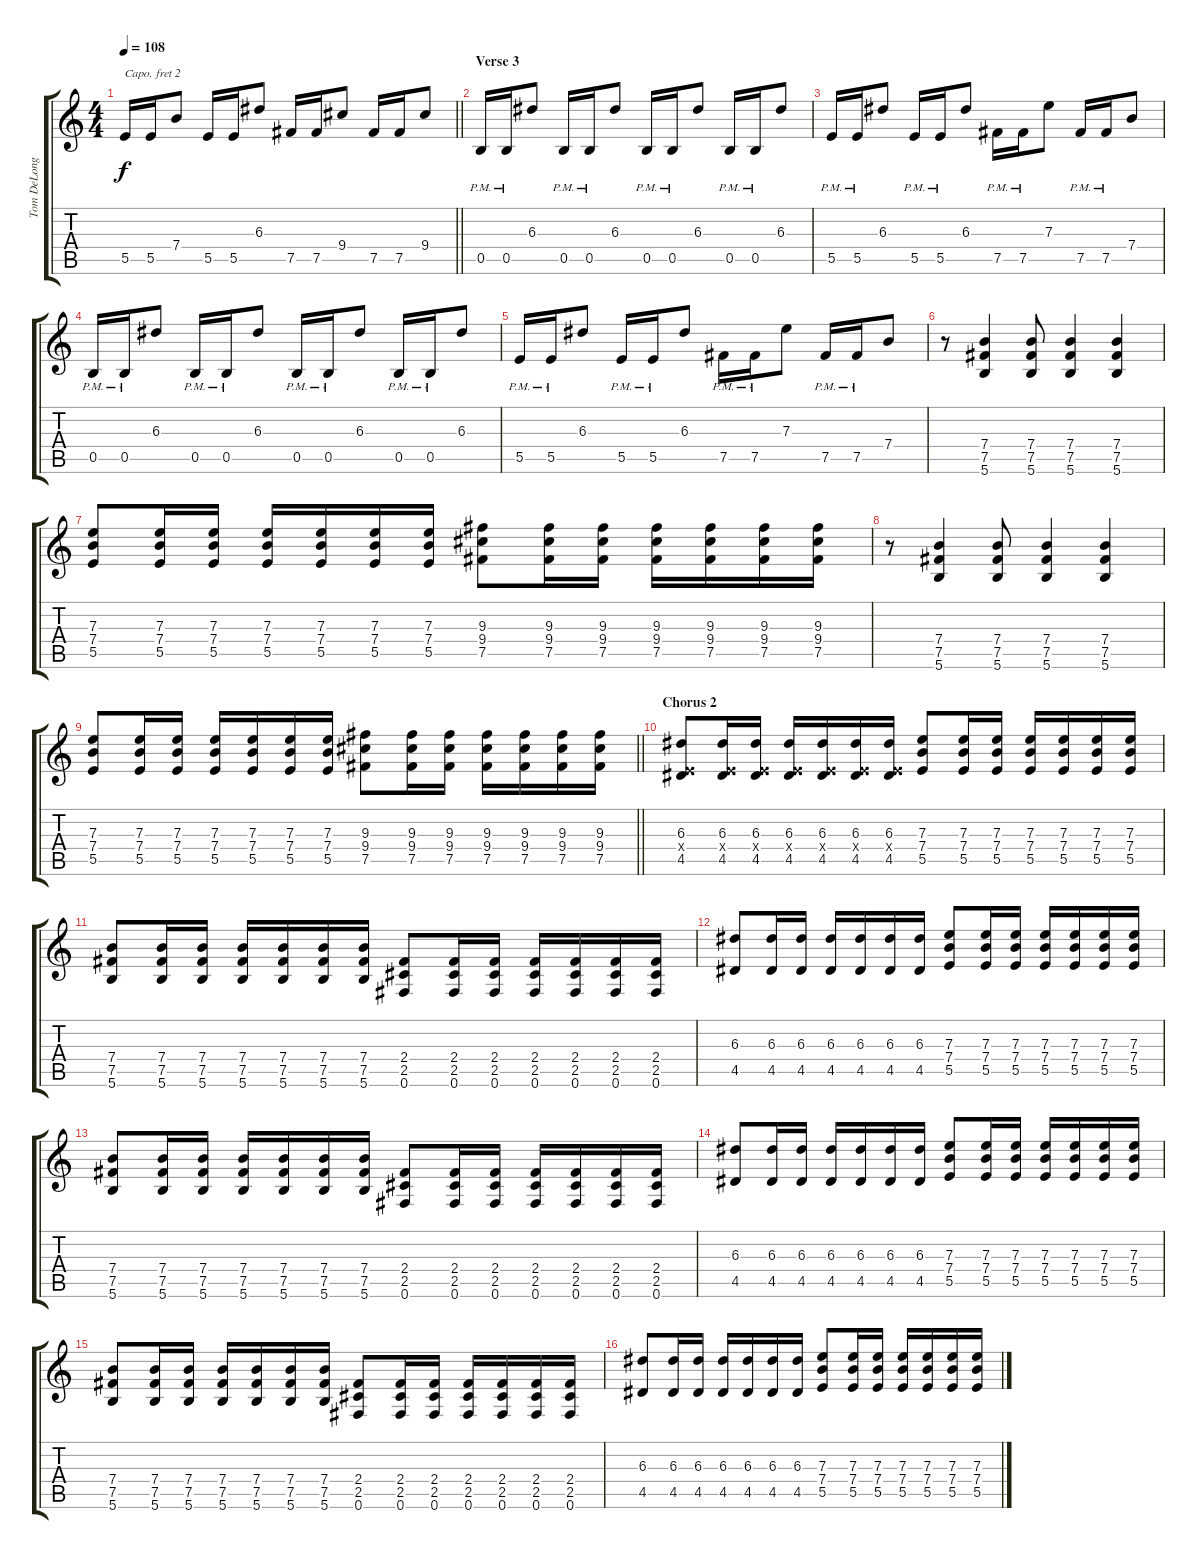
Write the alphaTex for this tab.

\track ("Tom DeLonge (Capo 2nd Fret)" "Tom DeLong") {instrument electricguitarclean}
\staff {score tabs}
\capo 2
\tuning (E4 B3 G3 D3 A2 E2) {hide}
\ts (4 4)
\tempo 108
\clef g2
\barLineRight lightlight
\ks c
5.5.16{dy f} 5.5.16 7.4.8 5.5.16 5.5.16 6.3.8 7.5.16 7.5.16 9.4.8 7.5.16 7.5.16 9.4.8 |
\section ("" "Verse 3")
0.5{pm}.16 0.5{pm}.16 6.3.8 0.5{pm}.16 0.5{pm}.16 6.3.8 0.5{pm}.16 0.5{pm}.16 6.3.8 0.5{pm}.16 0.5{pm}.16 6.3.8 |
5.5{pm}.16 5.5{pm}.16 6.3.8 5.5{pm}.16 5.5{pm}.16 6.3.8 7.5{pm}.16 7.5{pm}.16 7.3.8 7.5{pm}.16 7.5{pm}.16 7.4.8 |
0.5{pm}.16 0.5{pm}.16 6.3.8 0.5{pm}.16 0.5{pm}.16 6.3.8 0.5{pm}.16 0.5{pm}.16 6.3.8 0.5{pm}.16 0.5{pm}.16 6.3.8 |
5.5{pm}.16 5.5{pm}.16 6.3.8 5.5{pm}.16 5.5{pm}.16 6.3.8 7.5{pm}.16 7.5{pm}.16 7.3.8 7.5{pm}.16 7.5{pm}.16 7.4.8 |
r.8{volume 13} (7.4 7.5 5.6).4 (7.4 7.5 5.6).8 (7.4 7.5 5.6).4 (7.4 7.5 5.6).4 |
(7.3 7.4 5.5).8 (7.3 7.4 5.5).16 (7.3 7.4 5.5).16 (7.3 7.4 5.5).16 (7.3 7.4 5.5).16 (7.3 7.4 5.5).16 (7.3 7.4 5.5).16 (9.3 9.4 7.5).8 (9.3 9.4 7.5).16 (9.3 9.4 7.5).16 (9.3 9.4 7.5).16 (9.3 9.4 7.5).16 (9.3 9.4 7.5).16 (9.3 9.4 7.5).16 |
r.8{volume 13} (7.4 7.5 5.6).4 (7.4 7.5 5.6).8 (7.4 7.5 5.6).4 (7.4 7.5 5.6).4 |
\barLineRight lightlight
(7.3 7.4 5.5).8 (7.3 7.4 5.5).16 (7.3 7.4 5.5).16 (7.3 7.4 5.5).16 (7.3 7.4 5.5).16 (7.3 7.4 5.5).16 (7.3 7.4 5.5).16 (9.3 9.4 7.5).8 (9.3 9.4 7.5).16 (9.3 9.4 7.5).16 (9.3 9.4 7.5).16 (9.3 9.4 7.5).16 (9.3 9.4 7.5).16 (9.3 9.4 7.5).16 |
\section ("" "Chorus 2")
(6.3 0.4{x} 4.5).8 (6.3 0.4{x} 4.5).16 (6.3 0.4{x} 4.5).16 (6.3 0.4{x} 4.5).16 (6.3 0.4{x} 4.5).16 (6.3 0.4{x} 4.5).16 (6.3 0.4{x} 4.5).16 (7.3 7.4 5.5).8 (7.3 7.4 5.5).16 (7.3 7.4 5.5).16 (7.3 7.4 5.5).16 (7.3 7.4 5.5).16 (7.3 7.4 5.5).16 (7.3 7.4 5.5).16 |
(7.4 7.5 5.6).8 (7.4 7.5 5.6).16 (7.4 7.5 5.6).16 (7.4 7.5 5.6).16 (7.4 7.5 5.6).16 (7.4 7.5 5.6).16 (7.4 7.5 5.6).16 (2.4 2.5 0.6).8 (2.4 2.5 0.6).16 (2.4 2.5 0.6).16 (2.4 2.5 0.6).16 (2.4 2.5 0.6).16 (2.4 2.5 0.6).16 (2.4 2.5 0.6).16 |
(6.3 4.5).8 (6.3 4.5).16 (6.3 4.5).16 (6.3 4.5).16 (6.3 4.5).16 (6.3 4.5).16 (6.3 4.5).16 (7.3 7.4 5.5).8 (7.3 7.4 5.5).16 (7.3 7.4 5.5).16 (7.3 7.4 5.5).16 (7.3 7.4 5.5).16 (7.3 7.4 5.5).16 (7.3 7.4 5.5).16 |
(7.4 7.5 5.6).8 (7.4 7.5 5.6).16 (7.4 7.5 5.6).16 (7.4 7.5 5.6).16 (7.4 7.5 5.6).16 (7.4 7.5 5.6).16 (7.4 7.5 5.6).16 (2.4 2.5 0.6).8 (2.4 2.5 0.6).16 (2.4 2.5 0.6).16 (2.4 2.5 0.6).16 (2.4 2.5 0.6).16 (2.4 2.5 0.6).16 (2.4 2.5 0.6).16 |
(6.3 4.5).8 (6.3 4.5).16 (6.3 4.5).16 (6.3 4.5).16 (6.3 4.5).16 (6.3 4.5).16 (6.3 4.5).16 (7.3 7.4 5.5).8 (7.3 7.4 5.5).16 (7.3 7.4 5.5).16 (7.3 7.4 5.5).16 (7.3 7.4 5.5).16 (7.3 7.4 5.5).16 (7.3 7.4 5.5).16 |
(7.4 7.5 5.6).8 (7.4 7.5 5.6).16 (7.4 7.5 5.6).16 (7.4 7.5 5.6).16 (7.4 7.5 5.6).16 (7.4 7.5 5.6).16 (7.4 7.5 5.6).16 (2.4 2.5 0.6).8 (2.4 2.5 0.6).16 (2.4 2.5 0.6).16 (2.4 2.5 0.6).16 (2.4 2.5 0.6).16 (2.4 2.5 0.6).16 (2.4 2.5 0.6).16 |
(6.3 4.5).8 (6.3 4.5).16 (6.3 4.5).16 (6.3 4.5).16 (6.3 4.5).16 (6.3 4.5).16 (6.3 4.5).16 (7.3 7.4 5.5).8 (7.3 7.4 5.5).16 (7.3 7.4 5.5).16 (7.3 7.4 5.5).16 (7.3 7.4 5.5).16 (7.3 7.4 5.5).16 (7.3 7.4 5.5).16
